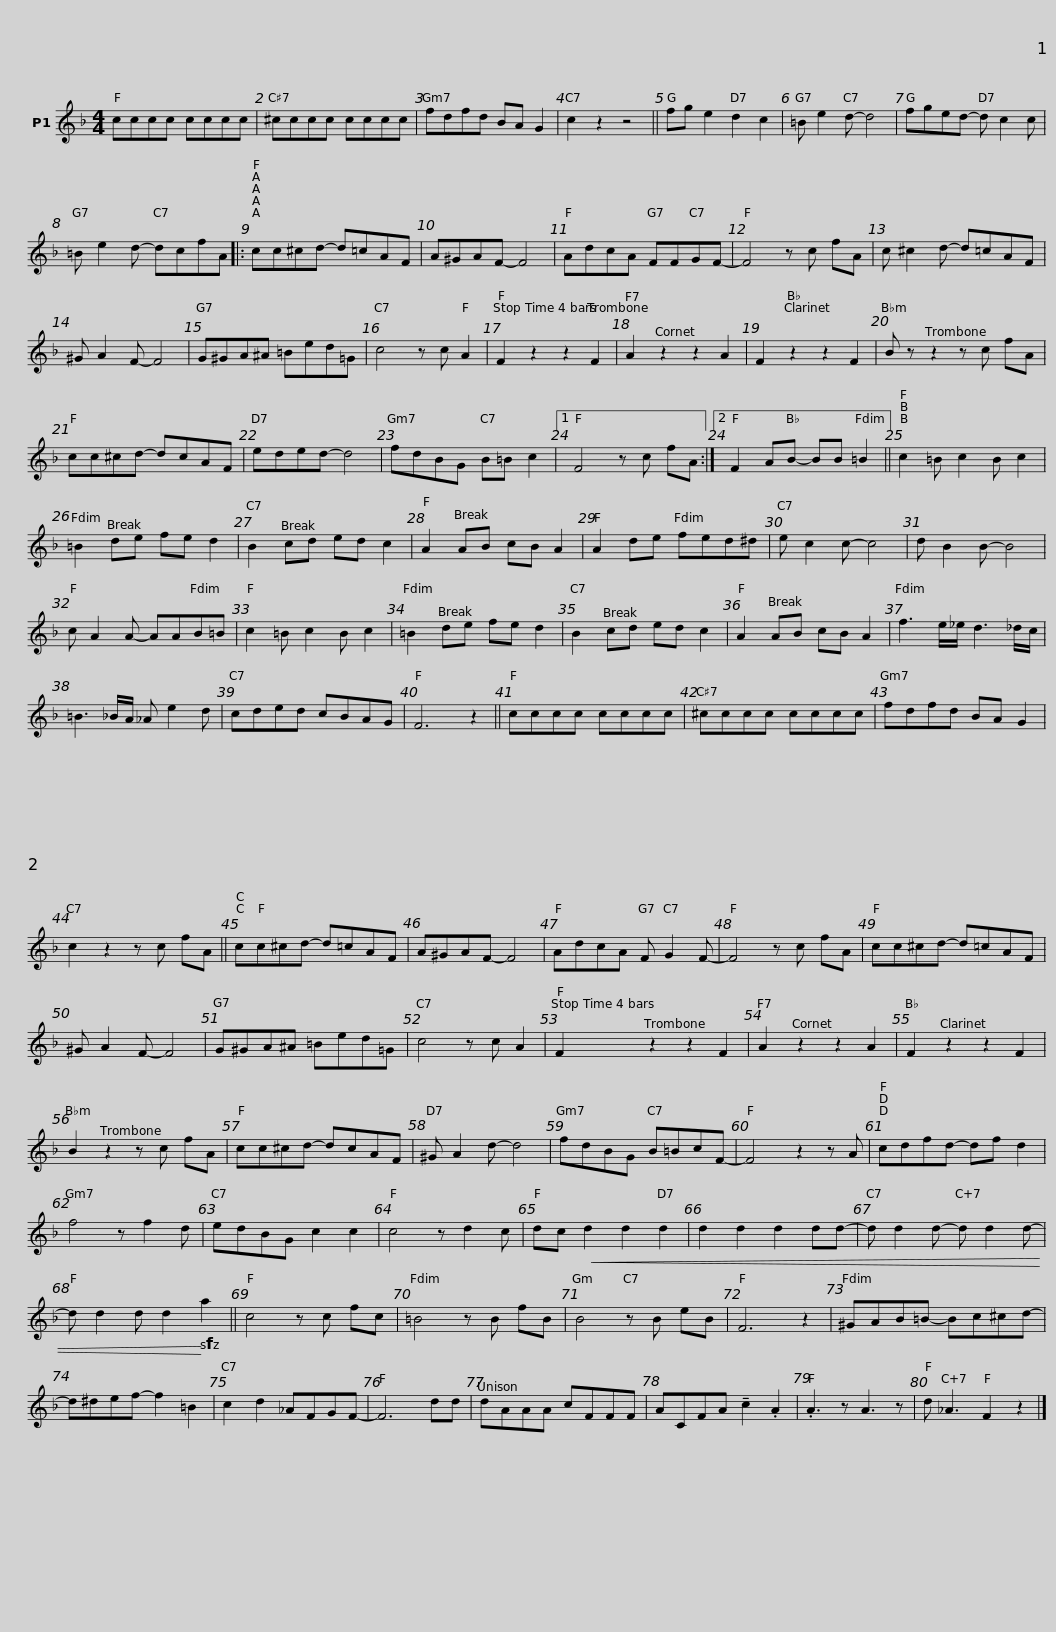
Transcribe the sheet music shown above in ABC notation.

X:1
L:1/8
M:4/4
I:linebreak $
K:F
V:1 treble
V:1
 cccc cccc | ^cccc cccc | fdfd BA G2 | c2 z2 z4 ||$ fg e2 d2 c2 | %5
 =B e2 d- d4 | fged- d c2 c | =B e2 d- dcfA |:$ cc^cd- d=cAF | A^GAF- F4 | %10
 AdcA FFGF- | F4 z c fA |$ c ^c2 d- d=cAF | ^G A2 F- F4 | G^GA^A =Bed=G | %15
 c4 z c A2 |$ F2 z2 z2 F2 | A2 z2 z2 A2 | F2 z2 z2 F2 | B z z2 z c fA |$ %20
 cc^cd- dcAF | eded- d4 | fdBG B=B c2 |1 F4 z c fA :|2 F2 AB- BB =B2 ||$ %25
 c2 =B c2 B c2 | =B2 de fe d2 | B2 cd ed c2 | A2 AB cB A2 |$ A2 de fed^d | %30
 e c2 c- c4 | d B2 B- B4 | c A2 A- AAB=B |$ c2 =B c2 B c2 | =B2 de fe d2 | %35
 B2 cd ed c2 | A2 AB cB A2 |$ f3 e/_e/ d3 _d/c/ | =B3 _B/A/ _A e2 d | cded cBAG | %40
 F6 z2 ||$ cccc cccc | ^cccc cccc | fdfd BA G2 | c2 z2 z c fA ||$ %45
 cc^cd- d=cAF | A^GAF- F4 | AdcA F G2 F- | F4 z c fA |$ cc^cd- d=cAF | %50
 ^G A2 F- F4 | G^GA^A =Bed=G | c4 z c A2 |$ F2 z2 z2 F2 | A2 z2 z2 A2 | %55
 F2 z2 z2 F2 | B2 z2 z c fA |$ cc^cd- dcAF | ^G A2 d- d4 | fdBG B=BcF- | %60
 F4 z2 z A |$ cdfd- df d2 | f4 z f2 d | edBG c2 c2 | c4 z d2 c |$ %65
 dc!<(! d2 d2 d2 | d2 d2 d2 dd- | d d2 d- d d2 d- | d d2 d d2!<)!!sfz! a2 ||$ c4 z c fc | %70
 =B4 z B fB | B4 z B eB | F6 z2 |$ ^GAB=B- Bc^cd- | d^def- f2 =B2 | %75
 c2 d2 _AFGF- | F6 dd |$ dAAA cFFF | ACFA !tenuto!c2 .A2 | .A3 z A3 z | %80
 d _A3 F2 z2 |] %81
